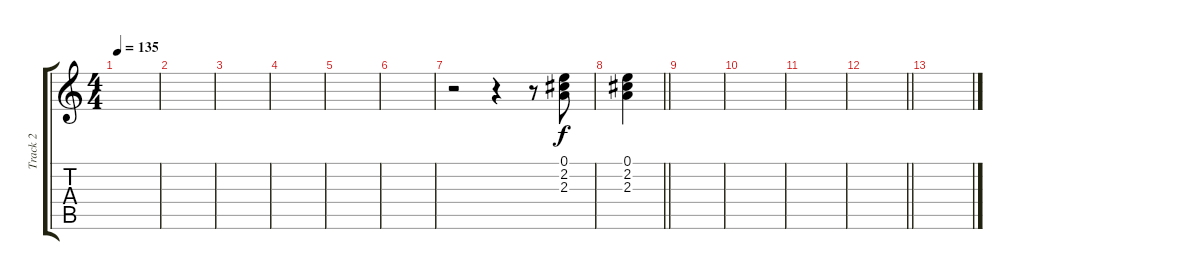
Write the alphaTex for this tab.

\track ("Track 2" "Track 2") {instrument distortionguitar}
\staff {score tabs}
\tuning (E4 B3 G3 D3 A2 E2) {hide}
\ts (4 4)
\section ("" "")
\tempo 135
\clef g2
\ks c
|
|
|
|
|
|
r.2 r.4 r.8 (0.1 2.2 2.3).8 |
\barLineRight lightlight
(0.1 2.2 2.3).4 |
\section ("" "")
|
|
|
\barLineRight lightlight
|
\section ("" "")
